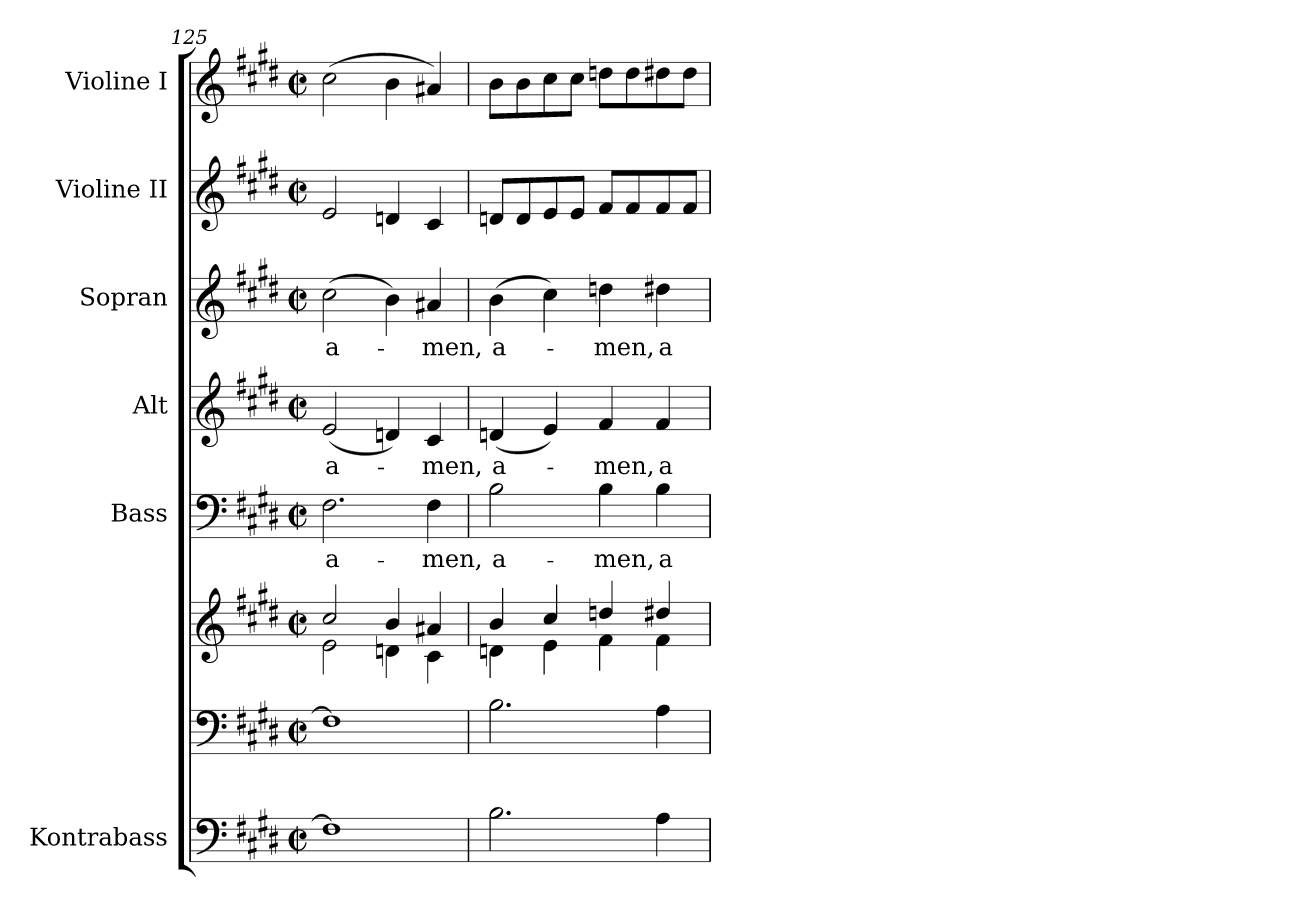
**kern	**kern	**kern	**kern	**text	**kern	**text	**kern	**text	**kern	**kern
*part7	*part6	*part6	*part5	*part5	*part4	*part4	*part3	*part3	*part2	*part1
*staff8	*staff7	*staff6	*staff5	*staff5	*staff4	*staff4	*staff3	*staff3	*staff2	*staff1
*I"Kontrabass	*	*	*I"Bass	*	*I"Alt	*	*I"Sopran	*	*I"Violine II	*I"Violine I
*I'Kb.	*	*	*I'B.	*	*I'A.	*	*I'S.	*	*I'Vl. II	*I'Vl. I
*clefF4	*clefF4	*clefG2	*clefF4	*	*clefG2	*	*clefG2	*	*clefG2	*clefG2
*ITrd7c12	*	*	*	*	*	*	*	*	*	*
*k[f#c#g#d#]	*k[f#c#g#d#]	*k[f#c#g#d#]	*k[f#c#g#d#]	*	*k[f#c#g#d#]	*	*k[f#c#g#d#]	*	*k[f#c#g#d#]	*k[f#c#g#d#]
*E:	*E:	*E:	*E:	*	*E:	*	*E:	*	*E:	*E:
*M2/2	*M2/2	*M2/2	*M2/2	*	*M2/2	*	*M2/2	*	*M2/2	*M2/2
*met(c|)	*met(c|)	*met(c|)	*met(c|)	*	*met(c|)	*	*met(c|)	*	*met(c|)	*met(c|)
=125	=125	=125	=125	=125	=125	=125	=125	=125	=125	=125
*	*	*^	*	*	*	*	*	*	*	*
!	!	!	!	!	!LO:LY:b	!	!LO:LY:b	!	!LO:LY:b	!	!
1FF#]	1F#]	2cc#/	2e\	2.F#\	a-	(<2e/	a-	(>2cc#\	a-	2e/	(>2cc#\
.	.	4b/	4dn\	.	.	4dn/)	.	4b\)	.	4dn/	4b\
!	!	!	!	!	!LO:LY:b	!	!LO:LY:b	!	!LO:LY:b	!	!
.	.	4a#X/	4c#\	4F#\	-men,	4c#/	-men,	4a#X/	-men,	4c#/	4a#X/)
!!LO:PB:g=z
=126	=126	=126	=126	=126	=126	=126	=126	=126	=126	=126	=126
!	!	!	!	!	!LO:LY:b	!	!LO:LY:b	!	!LO:LY:b	!	!
2.BB\	2.B\	4b/	4dn\	2B\	a-	(<4dn/	a-	(>4b\	a-	8dn/L	8b\L
.	.	.	.	.	.	.	.	.	.	8d/	8b\
.	.	4cc#/	4e\	.	.	4e/)	.	4cc#\)	.	8e/	8cc#\
.	.	.	.	.	.	.	.	.	.	8e/J	8cc#\J
!	!	!	!	!	!LO:LY:b	!	!LO:LY:b	!	!LO:LY:b	!	!
.	.	4ddn/	4f#\	4B\	-men,	4f#/	-men,	4ddn\	-men,	8f#/L	8ddn\L
.	.	.	.	.	.	.	.	.	.	8f#/	8dd\
!	!	!	!	!	!LO:LY:b	!	!LO:LY:b	!	!LO:LY:b	!	!
4AA\	4A\	4dd#X/	4f#\	4B\	a-	4f#/	a-	4dd#X\	a-	8f#/	8dd#X\
.	.	.	.	.	.	.	.	.	.	8f#/J	8dd#\J
*	*	*v	*v	*	*	*	*	*	*	*	*
=	=	=	=	=	=	=	=	=	=	=
*-	*-	*-	*-	*-	*-	*-	*-	*-	*-	*-
